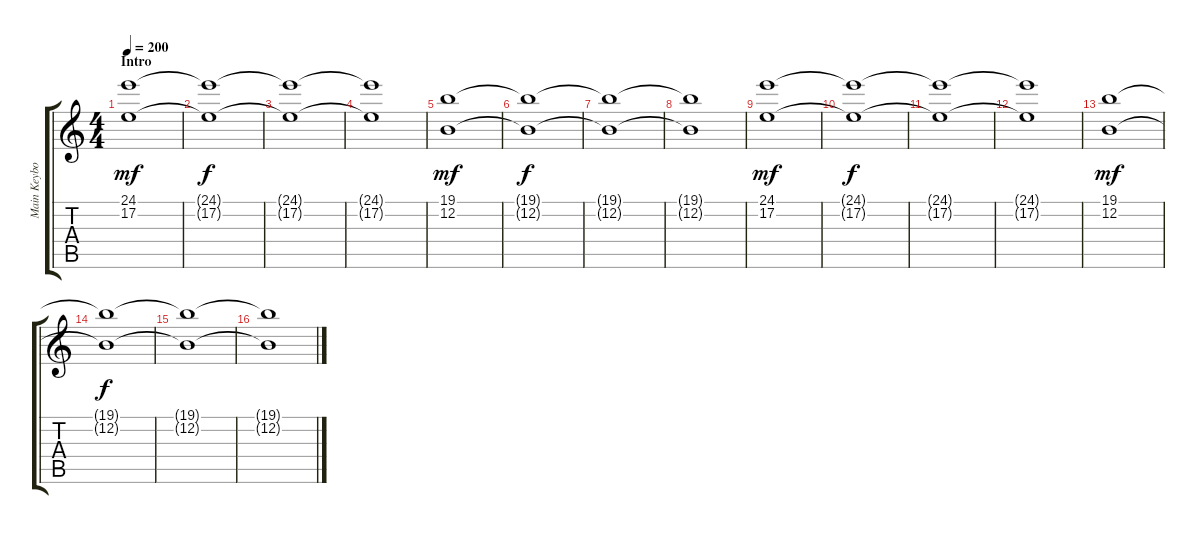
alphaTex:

\track ("Main Keyboards" "Main Keybo") {instrument stringensemble1}
\staff {score tabs}
\tuning (E4 B3 G3 D3 A2 E2) {hide}
\ts (4 4)
\section ("" "Intro")
\tempo 200
\clef g2
\ks c
(24.1 17.2).1{dy mf instrument stringensemble1} |
(24.1{t} 17.2{t}).1{dy f} |
(24.1{t} 17.2{t}).1 |
(24.1{t} 17.2{t}).1 |
(19.1 12.2).1{dy mf} |
(19.1{t} 12.2{t}).1{dy f} |
(19.1{t} 12.2{t}).1 |
(19.1{t} 12.2{t}).1 |
(24.1 17.2).1{dy mf} |
(24.1{t} 17.2{t}).1{dy f} |
(24.1{t} 17.2{t}).1 |
(24.1{t} 17.2{t}).1 |
(19.1 12.2).1{dy mf} |
(19.1{t} 12.2{t}).1{dy f} |
(19.1{t} 12.2{t}).1 |
(19.1{t} 12.2{t}).1
